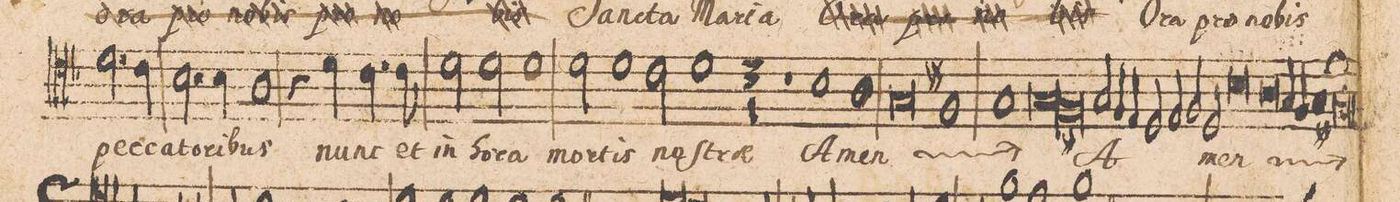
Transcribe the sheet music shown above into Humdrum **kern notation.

**kern	**text	**text
*I"[ALTVS.]	*	*
*clefC4	*	*
*k[b-]	*	*
*met(c|)	*	*
*M2/1	*	*
2.d\	pec-	.
4c\	-ca-	.
=46-	=46-	=46-
2.B-\	-to-	.
4B-\	-ri-	.
1A	-bus	.
=47-	=47-	=47-
4r	.	.
4d\	nunc	.
4.c\	et	.
8c\	in	.
2d\	.	.
2d\	ho-	.
=48-	=48-	=48-
1d	-ra	.
2d\	mor-	.
1d\	-tis	.
=49-	=49-	=49-
2c\	no-	.
1d	-ſtrae	.
=50-	=50-	=50-
*M3/1	*	*
1r	.	.
1B-	A-	.
1A	-men	.
=51-	=51-	=51-
*	*ij	*
0G	A-	.
1F#X	-men	.
=52-	=52-	=52-
1G	A-	.
*lig	*	*
1G	-men	.
*	*Xij	*
1F#X	.	.
*Xlig	*	*
=53-	=53-	=53-
2G/	A-	.
4Fny/	.	.
4E/	.	.
2D/	.	.
2E/	.	.
2F/	.	.
2D/	-men	.
=54-	=54-	=54-
*	*ij	*
0B-	A-	.
0A	.	.
=55-	=55-	=55-
4G/	.	.
4F#i/	.	.
1.G	.	.
=56-	=56-	=56-
0.F#X;	-men	.
*	*Xij	*
==	==	==
*-	*-	*-
